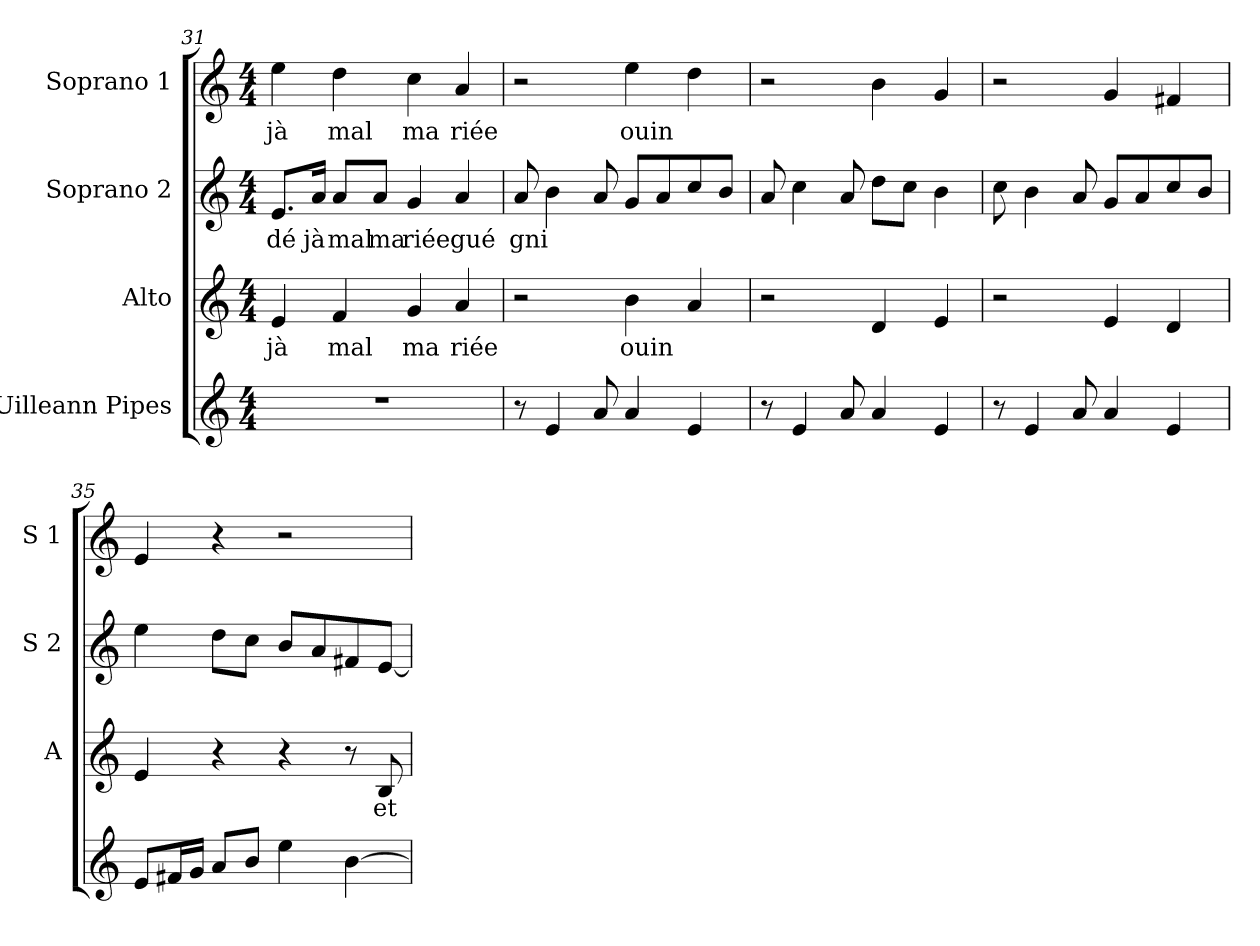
**kern	**kern	**text	**kern	**text	**kern	**text
*part4	*part3	*part3	*part2	*part2	*part1	*part1
*staff4	*staff3	*staff3	*staff2	*staff2	*staff1	*staff1
*I"Uilleann Pipes	*I"Alto	*	*I"Soprano 2	*	*I"Soprano 1	*
*	*I'A	*	*I'S 2	*	*I'S 1	*
*clefG2	*clefG2	*	*clefG2	*	*clefG2	*
*k[]	*k[]	*	*k[]	*	*k[]	*
*C:	*C:	*	*C:	*	*C:	*
*M4/4	*M4/4	*	*M4/4	*	*M4/4	*
=31	=31	=31	=31	=31	=31	=31
!	!	!LO:LY:b	!	!	!	!
!	!	!	!	!LO:LY:b	!	!
!	!	!	!	!	!	!LO:LY:b
1r	4e/	jà	8.e/L	dé	4ee\	jà
!	!	!	!	!LO:LY:b	!	!
.	.	.	16a/Jk	jà	.	.
!	!	!LO:LY:b	!	!	!	!
!	!	!	!	!LO:LY:b	!	!
!	!	!	!	!	!	!LO:LY:b
.	4f/	mal	8a/L	mal	4dd\	mal
!	!	!	!	!LO:LY:b	!	!
.	.	.	8a/J	ma	.	.
!	!	!LO:LY:b	!	!	!	!
!	!	!	!	!LO:LY:b	!	!
!	!	!	!	!	!	!LO:LY:b
.	4g/	ma	4g/	riée	4cc\	ma
!	!	!LO:LY:b	!	!	!	!
!	!	!	!	!LO:LY:b	!	!
!	!	!	!	!	!	!LO:LY:b
.	4a/	riée	4a/	gué	4a/	riée
=32	=32	=32	=32	=32	=32	=32
!	!	!	!	!LO:LY:b	!	!
8r	2r	.	8a/	gni	2r	.
4e/	.	.	4b\	.	.	.
8a/	.	.	8a/	.	.	.
!	!	!LO:LY:b	!	!	!	!
!	!	!	!	!	!	!LO:LY:b
4a/	4b\	ouin	8g/L	.	4ee\	ouin
.	.	.	8a/	.	.	.
4e/	4a/	.	8cc/	.	4dd\	.
.	.	.	8b/J	.	.	.
!!LO:LB:g=z
=33	=33	=33	=33	=33	=33	=33
8r	2r	.	8a/	.	2r	.
4e/	.	.	4cc\	.	.	.
8a/	.	.	8a/	.	.	.
4a/	4d/	.	8dd\L	.	4b\	.
.	.	.	8cc\J	.	.	.
4e/	4e/	.	4b\	.	4g/	.
=34	=34	=34	=34	=34	=34	=34
8r	2r	.	8cc\	.	2r	.
4e/	.	.	4b\	.	.	.
8a/	.	.	8a/	.	.	.
4a/	4e/	.	8g/L	.	4g/	.
.	.	.	8a/	.	.	.
4e/	4d/	.	8cc/	.	4f#X/	.
.	.	.	8b/J	.	.	.
=35	=35	=35	=35	=35	=35	=35
8e/L	4e/	.	4ee\	.	4e/	.
16f#X/L	.	.	.	.	.	.
16g/JJ	.	.	.	.	.	.
8a/L	4r	.	8dd\L	.	4r	.
8b/J	.	.	8cc\J	.	.	.
4ee\	4r	.	8b/L	.	2r	.
.	.	.	8a/	.	.	.
[4b\	8r	.	8f#X/	.	.	.
!	!	!LO:LY:b	!	!	!	!
.	8B/	et	[8e/J	.	.	.
=	=	=	=	=	=	=
*-	*-	*-	*-	*-	*-	*-
